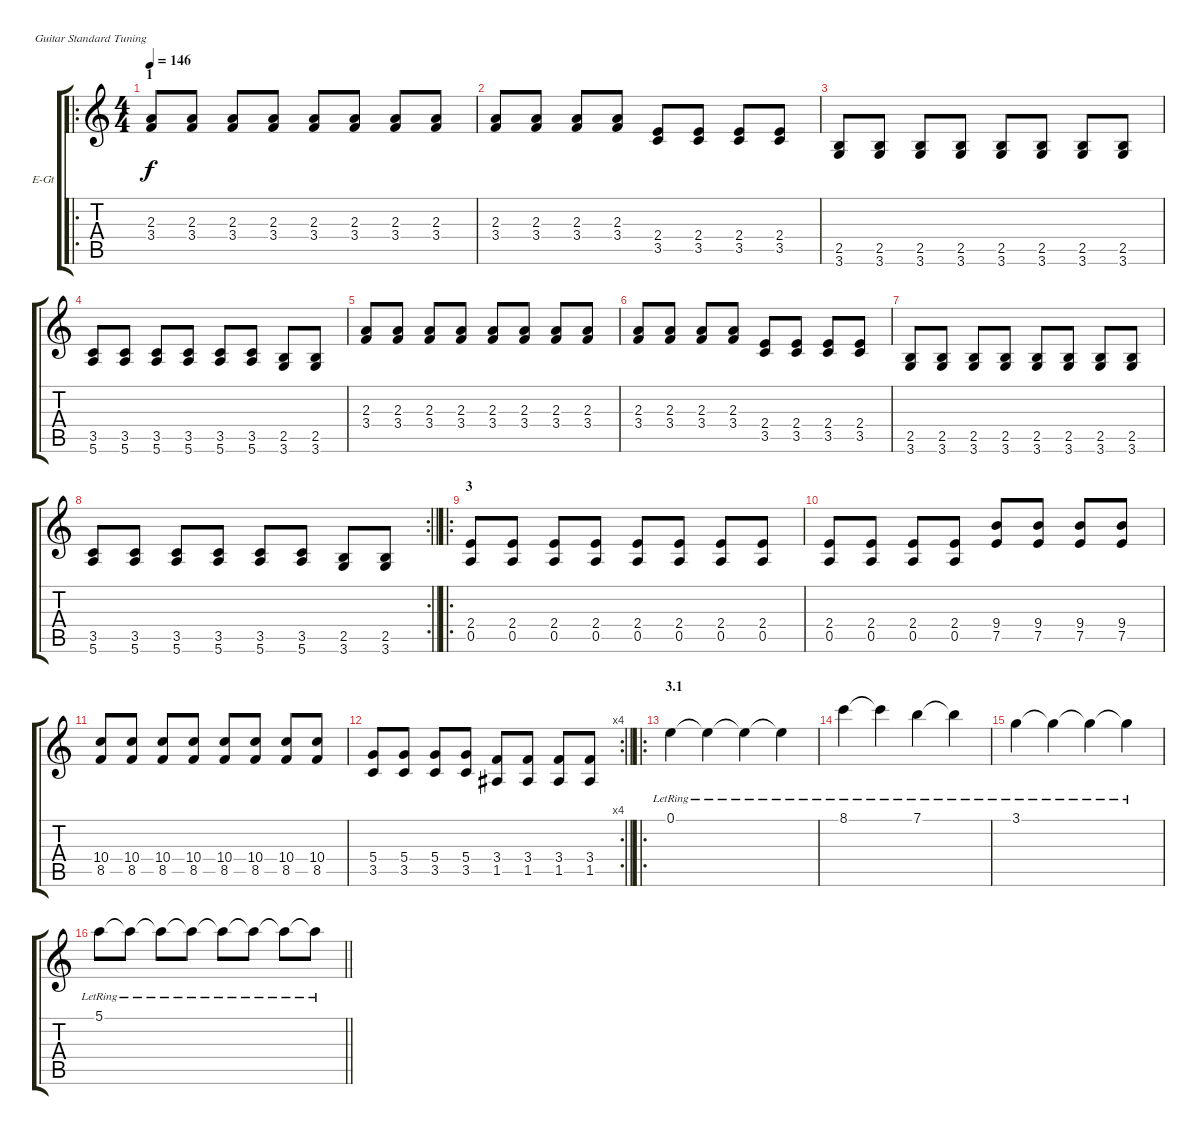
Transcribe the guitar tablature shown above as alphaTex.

\bracketExtendMode groupsimilarinstruments
\firstSystemTrackNameOrientation horizontal
\otherSystemsTrackNameOrientation horizontal
\track ("Gitar 3 " "E-Gt") {instrument distortionguitar}
\staff {score tabs}
\tuning (E4 B3 G3 D3 A2 E2)
\ro
\ts (4 4)
\section ("" "1")
\tempo 146
\clef g2
\ks c
(2.3 3.4).8{dy f} (2.3 3.4).8 (2.3 3.4).8 (2.3 3.4).8 (2.3 3.4).8 (2.3 3.4).8 (2.3 3.4).8 (2.3 3.4).8 |
(2.3 3.4).8 (2.3 3.4).8 (2.3 3.4).8 (2.3 3.4).8 (2.4 3.5).8 (2.4 3.5).8 (2.4 3.5).8 (2.4 3.5).8 |
(2.5 3.6).8 (2.5 3.6).8 (2.5 3.6).8 (2.5 3.6).8 (2.5 3.6).8 (2.5 3.6).8 (2.5 3.6).8 (2.5 3.6).8 |
(3.5 5.6).8 (3.5 5.6).8 (3.5 5.6).8 (3.5 5.6).8 (3.5 5.6).8 (3.5 5.6).8 (2.5 3.6).8 (2.5 3.6).8 |
(2.3 3.4).8 (2.3 3.4).8 (2.3 3.4).8 (2.3 3.4).8 (2.3 3.4).8 (2.3 3.4).8 (2.3 3.4).8 (2.3 3.4).8 |
(2.3 3.4).8 (2.3 3.4).8 (2.3 3.4).8 (2.3 3.4).8 (2.4 3.5).8 (2.4 3.5).8 (2.4 3.5).8 (2.4 3.5).8 |
(2.5 3.6).8 (2.5 3.6).8 (2.5 3.6).8 (2.5 3.6).8 (2.5 3.6).8 (2.5 3.6).8 (2.5 3.6).8 (2.5 3.6).8 |
\rc 2
\barLineRight lightlight
(3.5 5.6).8 (3.5 5.6).8 (3.5 5.6).8 (3.5 5.6).8 (3.5 5.6).8 (3.5 5.6).8 (2.5 3.6).8 (2.5 3.6).8 |
\ro
\section ("" "3")
(2.4 0.5).8 (2.4 0.5).8 (2.4 0.5).8 (2.4 0.5).8 (2.4 0.5).8 (2.4 0.5).8 (2.4 0.5).8 (2.4 0.5).8 |
(2.4 0.5).8 (2.4 0.5).8 (2.4 0.5).8 (2.4 0.5).8 (9.4 7.5).8 (9.4 7.5).8 (9.4 7.5).8 (9.4 7.5).8 |
(10.4 8.5).8 (10.4 8.5).8 (10.4 8.5).8 (10.4 8.5).8 (10.4 8.5).8 (10.4 8.5).8 (10.4 8.5).8 (10.4 8.5).8 |
\rc 4
\barLineRight lightlight
(5.4 3.5).8 (5.4 3.5).8 (5.4 3.5).8 (5.4 3.5).8 (3.4 1.5).8 (3.4 1.5).8 (3.4 1.5).8 (3.4 1.5).8 |
\ro
\section ("" "3.1")
0.1{lr}.4 0.1{lr t}.4 0.1{lr t}.4 0.1{lr t}.4 |
8.1{lr}.4 8.1{lr t}.4 7.1{lr}.4 7.1{lr t}.4 |
3.1{lr}.4 3.1{lr t}.4 3.1{lr t}.4 3.1{lr t}.4 |
\barLineRight lightlight
5.1{lr}.8 5.1{lr t}.8 5.1{lr t}.8 5.1{lr t}.8 5.1{lr t}.8 5.1{lr t}.8 5.1{lr t}.8 5.1{lr t}.8
